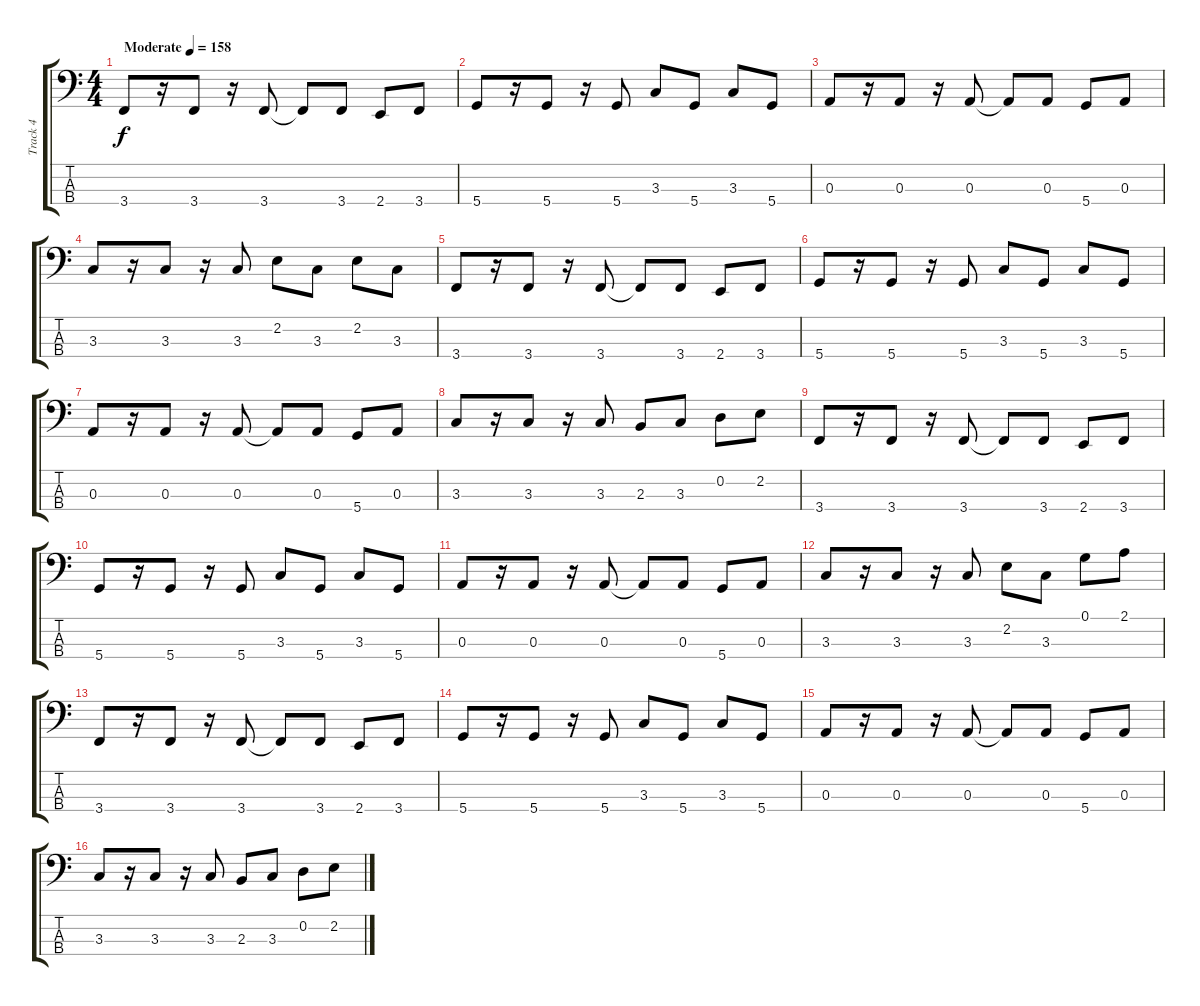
\track ("Track 4" "Track 4") {instrument electricbassfinger}
\staff {score tabs}
\tuning (G2 D2 A1 D1) {hide}
\ts (4 4)
\tempo (158 "Moderate")
\clef f4
\ks c
3.4.8{dy f instrument electricbassfinger} r.16 3.4.8 r.16 3.4.8 3.4{t}.8 3.4.8 2.4.8 3.4.8 |
5.4.8 r.16 5.4.8 r.16 5.4.8 3.3.8 5.4.8 3.3.8 5.4.8 |
0.3.8 r.16 0.3.8 r.16 0.3.8 0.3{t}.8 0.3.8 5.4.8 0.3.8 |
3.3.8 r.16 3.3.8 r.16 3.3.8 2.2.8 3.3.8 2.2.8 3.3.8 |
3.4.8 r.16 3.4.8 r.16 3.4.8 3.4{t}.8 3.4.8 2.4.8 3.4.8 |
5.4.8 r.16 5.4.8 r.16 5.4.8 3.3.8 5.4.8 3.3.8 5.4.8 |
0.3.8 r.16 0.3.8 r.16 0.3.8 0.3{t}.8 0.3.8 5.4.8 0.3.8 |
3.3.8 r.16 3.3.8 r.16 3.3.8 2.3.8 3.3.8 0.2.8 2.2.8 |
3.4.8 r.16 3.4.8 r.16 3.4.8 3.4{t}.8 3.4.8 2.4.8 3.4.8 |
5.4.8 r.16 5.4.8 r.16 5.4.8 3.3.8 5.4.8 3.3.8 5.4.8 |
0.3.8 r.16 0.3.8 r.16 0.3.8 0.3{t}.8 0.3.8 5.4.8 0.3.8 |
3.3.8 r.16 3.3.8 r.16 3.3.8 2.2.8 3.3.8 0.1.8 2.1.8 |
3.4.8 r.16 3.4.8 r.16 3.4.8 3.4{t}.8 3.4.8 2.4.8 3.4.8 |
5.4.8 r.16 5.4.8 r.16 5.4.8 3.3.8 5.4.8 3.3.8 5.4.8 |
0.3.8 r.16 0.3.8 r.16 0.3.8 0.3{t}.8 0.3.8 5.4.8 0.3.8 |
3.3.8 r.16 3.3.8 r.16 3.3.8 2.3.8 3.3.8 0.2.8 2.2.8
